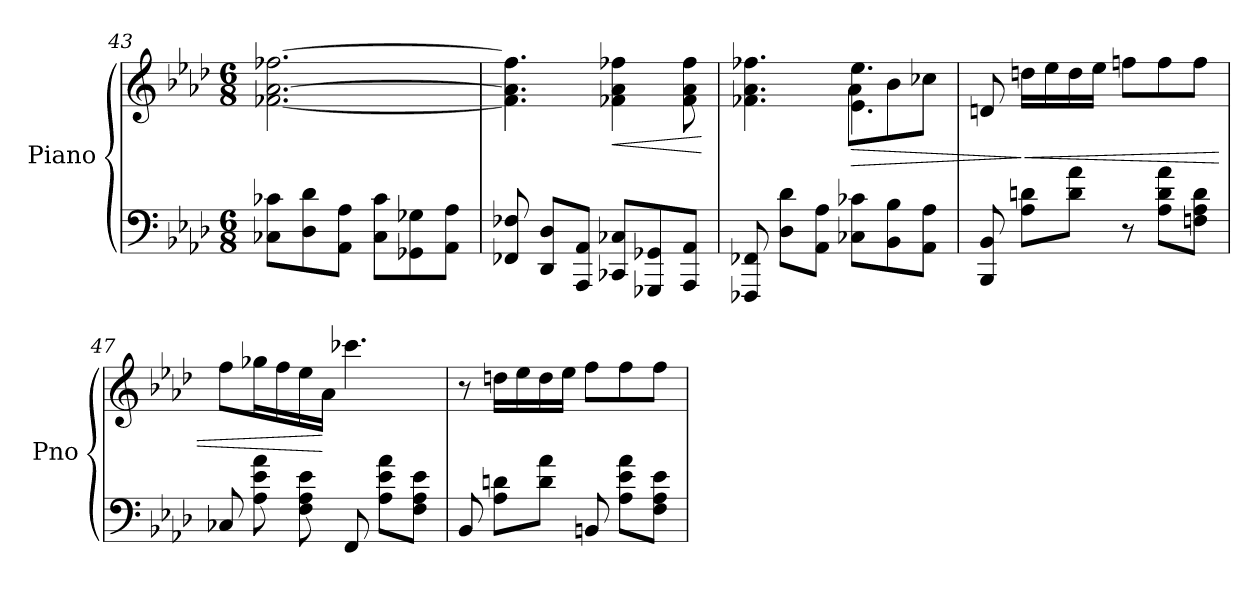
**kern	**kern	**dynam
*part1	*part1	*part1
*staff2	*staff1	*staff1/2
*I"Piano	*	*
*I'Pno	*	*
*clefF4	*clefG2	*
*k[b-e-a-d-]	*k[b-e-a-d-]	*
*M6/8	*M6/8	*
=43	=43	=43
8C-X\ 8c-X\L	[2.f-X\ [2.a-\ [2.ff-X\	.
8D-\ 8d-\	.	.
8AA-\ 8A-\J	.	.
8C-\ 8c-\L	.	.
8GG-X\ 8G-X\	.	.
8AA-\ 8A-\J	.	.
=44	=44	=44
8FF-X/ 8F-X/	4.f-\] 4.a-\] 4.ff-\]	.
8DD-/ 8D-/L	.	.
8AAA-/ 8AA-/J	.	.
!	!	!LO:HP:b
8CC-X/ 8C-X/L	4f-X\ 4a-\ 4ff-X\	<
8GGG-X/ 8GG-X/	.	.
8AAA-/ 8AA-/J	8f-\ 8a-\ 8ff-\	.
.	.	[
=45	=45	=45
*	*^	*
8FFF-X/ 8FF-X/	4.f-X\ 4.a-\ 4.ff-X\	4.rFyy	.
8D-\ 8d-\L	.	.	.
8AA-\ 8A-\J	.	.	.
!	!	!	!LO:HP:b
8C-X\ 8c-X\L	4.e-\ 4.ee-\	8a-\L	>
8BB-\ 8B-\	.	8b-\	.
8AA-\ 8A-\J	.	8cc-X\J	.
*	*v	*v	*
!!LO:LB:g=z
=46	=46	=46
8BBB-/ 8BB-/	8dn/	.
!	!	!LO:HP:n=1:b
8A-\ 8dn\L	16ddn\LL	] <
.	16ee-\	.
8d\ 8a-\J	16dd\	.
.	16ee-\JJ	.
8r	8ffn\L	.
8A-\ 8d\ 8a-\L	8ff\	.
8Fn\ 8A-\ 8d\J	8ff\J	.
=47	=47	=47
8C-X/	8ff\L	.
8A-\ 8e-\ 8a-\	16gg-X\L	.
.	16ff\	.
8F\ 8A-\ 8e-\	16ee-\	.
.	16a-\JJ	[
8FF/	4.ccc-X\	.
8A-\ 8e-\ 8a-\L	.	.
8F\ 8A-\ 8e-\J	.	.
=48	=48	=48
8BB-/	8r	.
8A-\ 8dn\L	16ddn\LL	.
.	16ee-\	.
8d\ 8a-\J	16dd\	.
.	16ee-\JJ	.
8BBn/	8ff\L	.
8A-\ 8e-\ 8a-\L	8ff\	.
8F\ 8A-\ 8e-\J	8ff\J	.
=	=	=
*-	*-	*-
